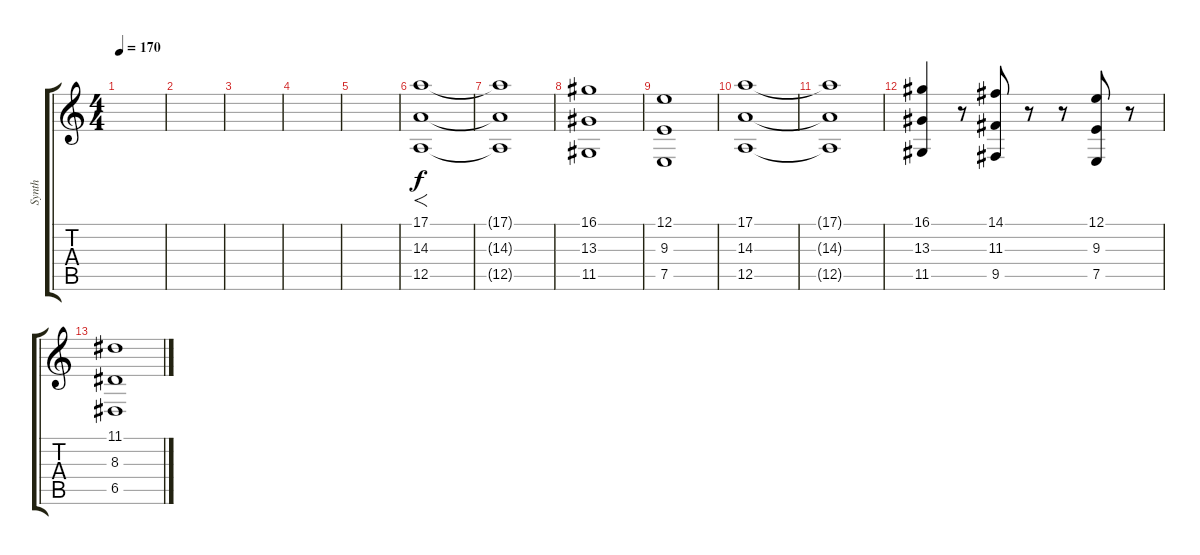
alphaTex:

\track ("Synth" "Synth") {instrument synthstrings1}
\staff {score tabs}
\tuning (E4 B3 G3 D3 A2 E2) {hide}
\ts (4 4)
\tempo 170
\clef g2
\ks c
|
|
|
|
|
(17.1 14.3 12.5).1{f} |
(17.1{t} 14.3{t} 12.5{t}).1 |
(16.1 13.3 11.5).1 |
(12.1 9.3 7.5).1 |
(17.1 14.3 12.5).1 |
(17.1{t} 14.3{t} 12.5{t}).1 |
(16.1 13.3 11.5).4 r.8 (14.1 11.3 9.5).8 r.8 r.8 (12.1 9.3 7.5).8 r.8 |
(11.1 8.3 6.5).1
